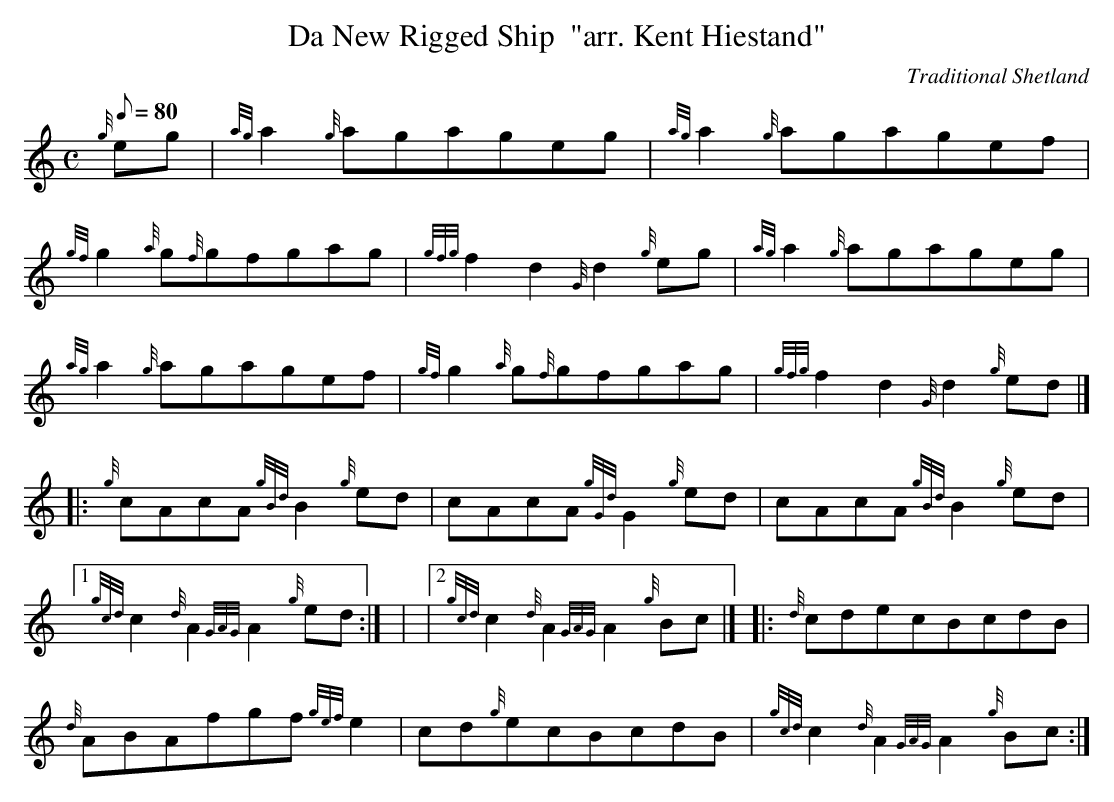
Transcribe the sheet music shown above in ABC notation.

X:1
T:Da New Rigged Ship  "arr. Kent Hiestand"
M:C
L:1/8
Q:80
C:Traditional Shetland
K:HP
{g}eg | \
{ag}a2{g}agageg | \
{ag}a2{g}agagef |
{gf}g2{a}g{f}gfgag | \
{gfg}f2d2{G}d2{g}eg | \
{ag}a2{g}agageg |
{ag}a2{g}agagef | \
{gf}g2{a}g{f}gfgag | \
{gfg}f2d2{G}d2{g}ed|] |:
{g}cAcA{gBd}B2{g}ed | \
cAcA{gGd}G2{g}ed | \
cAcA{gBd}B2{g}ed|1
{gcd}c2{d}A2{GAG}A2{g}ed :| | \
|2 {gcd}c2{d}A2{GAG}A2{g}Bc|]  |: \
{d}cdecBcdB |
{d}ABAfgf{gef}e2 | \
cd{g}ecBcdB | \
{gcd}c2{d}A2{GAG}A2{g}Bc :|
